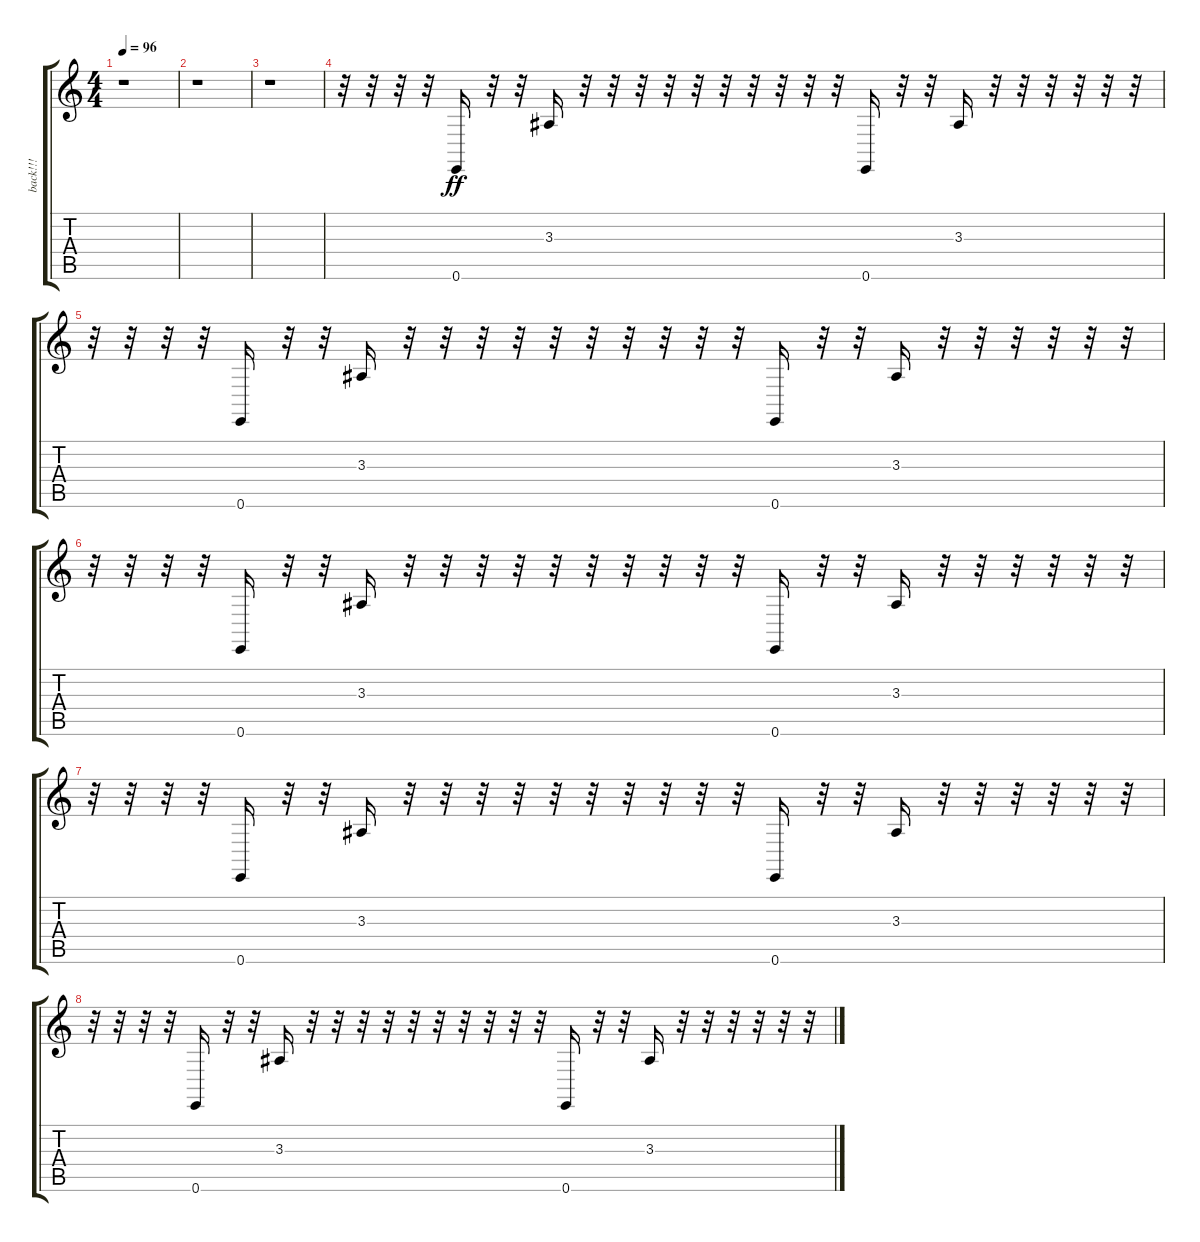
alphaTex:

\track ("back!!!" "back!!!") {instrument taikodrum}
\staff {score tabs}
\tuning (E4 B3 G3 D3 A2 E2) {hide}
\ts (4 4)
\tempo 96
\clef g2
\ks c
r.1{dy ff} |
r.1 |
r.1 |
r.32 r.32 r.32 r.32 0.6.16 r.32 r.32 3.3.16 r.32 r.32 r.32 r.32 r.32 r.32 r.32 r.32 r.32 r.32 0.6.16 r.32 r.32 3.3.16 r.32 r.32 r.32 r.32 r.32 r.32 |
r.32 r.32 r.32 r.32 0.6.16 r.32 r.32 3.3.16 r.32 r.32 r.32 r.32 r.32 r.32 r.32 r.32 r.32 r.32 0.6.16 r.32 r.32 3.3.16 r.32 r.32 r.32 r.32 r.32 r.32 |
r.32 r.32 r.32 r.32 0.6.16 r.32 r.32 3.3.16 r.32 r.32 r.32 r.32 r.32 r.32 r.32 r.32 r.32 r.32 0.6.16 r.32 r.32 3.3.16 r.32 r.32 r.32 r.32 r.32 r.32 |
r.32 r.32 r.32 r.32 0.6.16 r.32 r.32 3.3.16 r.32 r.32 r.32 r.32 r.32 r.32 r.32 r.32 r.32 r.32 0.6.16 r.32 r.32 3.3.16 r.32 r.32 r.32 r.32 r.32 r.32 |
r.32 r.32 r.32 r.32 0.6.16 r.32 r.32 3.3.16 r.32 r.32 r.32 r.32 r.32 r.32 r.32 r.32 r.32 r.32 0.6.16 r.32 r.32 3.3.16 r.32 r.32 r.32 r.32 r.32 r.32
